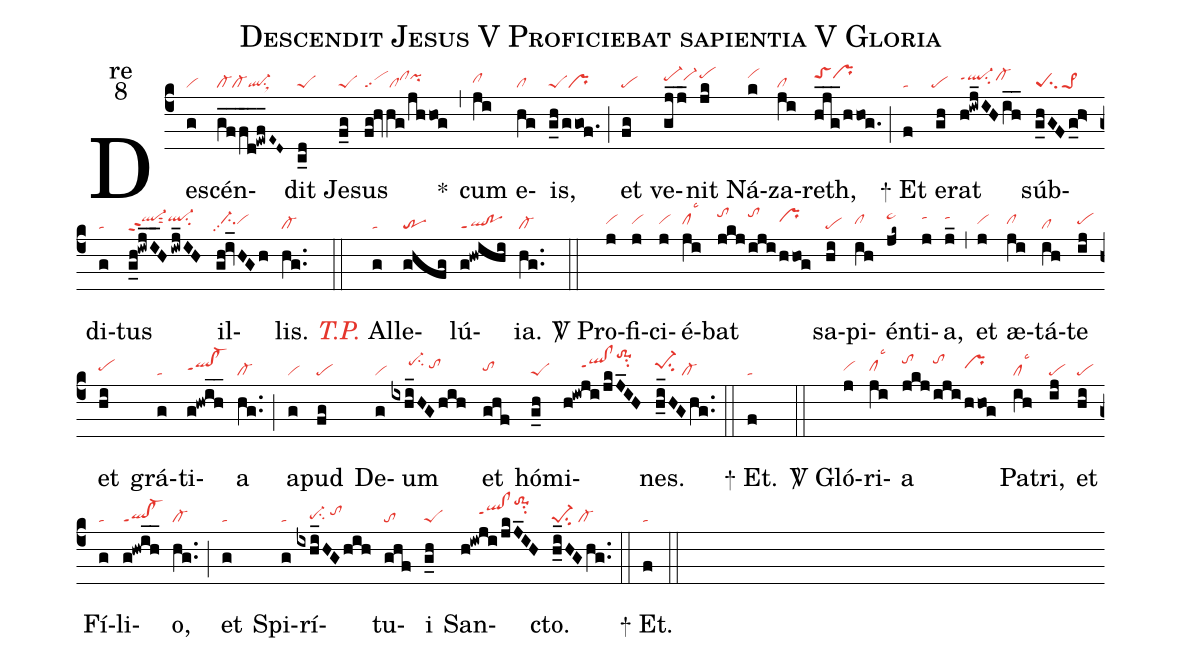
name:Descendit Jesus V Proficiebat sapientia V Gloria;
office-part:re;
mode:8;
nabc-lines:1;
%%
(c4) Des(g|vi)cén(gf__fd__!ewf_E~D~|cl-cl-ql-su1sux1)dit(c_d|peS)
Je(f_g|peS)sus(fg@hvhg/jhhog|scclclhipihi) <sp>*</sp>(,)
cum(ji|clhh) e(hg|cl)is,(g_h/ggof.|peSpr) (;)
et(fg|pe) ve(gj_j_|pe-hivi-hi)nit(jk|pehj) Ná(k|vihj)za(ji|cl)reth,(hjg___/hhog.|toShjprhj) (;)

<sp>+</sp> Et(f|ta) e(gh|`pe)rat(h!iwj_IHih__|ql-hippt1su2cl-hi)
súb(g_hGFg_h>|peSsu2pe>1)di(g|ta)tus(g_h!iwjI__H/iwj_IH|ql-hippt2sut2ql-hisu2)
il(gh@iv_HGh|/ci-hhpp2vihh)lis.(hg..|cl-) (::)
<c><i>T.P.</i></c> {A}l(g|ta)le(ghfg|tr)lú(g!hwihi|ql!poppt1)ia.(hg..|cl-) (::)

<sp>V/</sp> Pro(j|vihh)fi(j|vihh)ci(j|vihh)é(ji|clhhlsc3)bat(jkj|tohk|iji|tohk|hhog|prhi)
sa(hi|pe)pi(ih|clhh)én(jk~|pe~hj)ti(j|tahj)a,(j_|tahj) (,)
et(j|vihh) æ(ji|clhh)tá(ih|cl)te(ij|pehh) et(hi|pehh) grá(g|ta)ti(g!hwih__|qlhh!cl-hhppt1)a(hg..|cl-) (;)
a(g|vi)pud(fg|pe) De(g|vi)um(ixhi_HG/hih|/////pe-hjsu2/tohi) et(ghf|tohh)
hó(g_h|peS)mi(h!iwji/jkJ_IH|/////qlhi!clhippt1to-1hmsu2)nes.(h_i_HGhg..|pe-1hisu2/cl-) (::)

<sp>+</sp> Et.(f|ta) (::)

<sp>V/</sp> Gló(j|vihh)ri(ji|clhhlsc3)a(jkj|tohk|iji|tohk|hhog|prhi) Pa(ih|cllsc3)tri,(ij|pe)
et(hi|pe) Fí(g|ta)li(g!hwih__|ql!cl-ppt1)o,(hg..|cl-) (;)
et(g|ta) Spi(g|ta)rí(ixhi_HG/hih|////pe-hgsu2/tohi)tu(ghf|to)i(g_h|peS)
San(h!iwji/jkJ_IH|/////qlhi!clhippt1to-1hmsu2)cto.(h_i_HGhg..|pe-1su2/cl-) (::)

<sp>+</sp> Et.(f|ta) (::)
